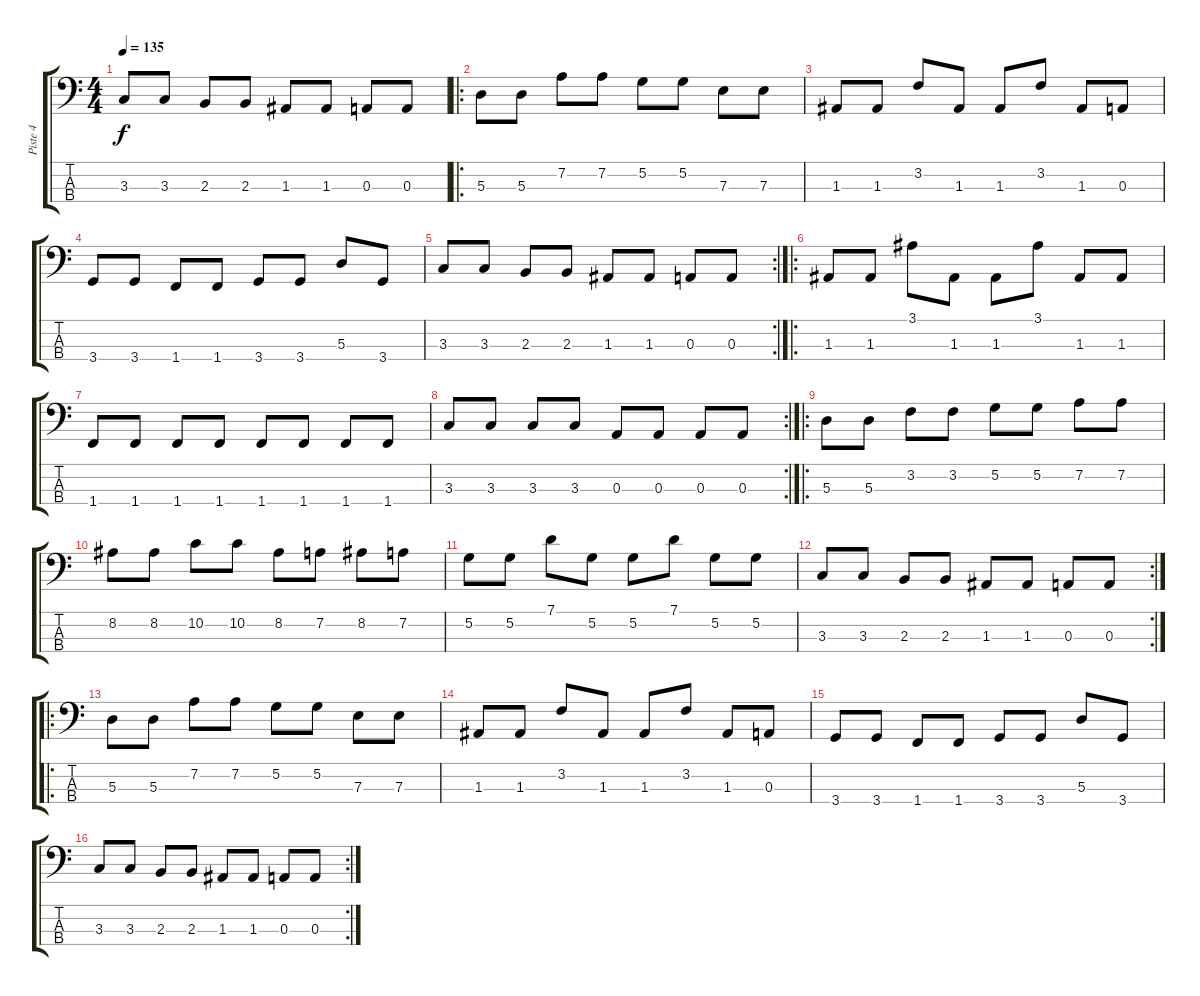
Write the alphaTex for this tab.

\track ("Piste 4" "Piste 4") {instrument electricbassfinger}
\staff {score tabs}
\tuning (G2 D2 A1 E1) {hide}
\ts (4 4)
\tempo 135
\clef f4
\ks c
3.3.8{dy f} 3.3.8 2.3.8 2.3.8 1.3.8 1.3.8 0.3.8 0.3.8 |
\ro
5.3.8 5.3.8 7.2.8 7.2.8 5.2.8 5.2.8 7.3.8 7.3.8 |
1.3.8 1.3.8 3.2.8 1.3.8 1.3.8 3.2.8 1.3.8 0.3.8 |
3.4.8 3.4.8 1.4.8 1.4.8 3.4.8 3.4.8 5.3.8 3.4.8 |
\rc 2
3.3.8 3.3.8 2.3.8 2.3.8 1.3.8 1.3.8 0.3.8 0.3.8 |
\ro
1.3.8 1.3.8 3.1.8 1.3.8 1.3.8 3.1.8 1.3.8 1.3.8 |
1.4.8 1.4.8 1.4.8 1.4.8 1.4.8 1.4.8 1.4.8 1.4.8 |
\rc 2
3.3.8 3.3.8 3.3.8 3.3.8 0.3.8 0.3.8 0.3.8 0.3.8 |
\ro
5.3.8 5.3.8 3.2.8 3.2.8 5.2.8 5.2.8 7.2.8 7.2.8 |
8.2.8 8.2.8 10.2.8 10.2.8 8.2.8 7.2.8 8.2.8 7.2.8 |
5.2.8 5.2.8 7.1.8 5.2.8 5.2.8 7.1.8 5.2.8 5.2.8 |
\rc 2
3.3.8 3.3.8 2.3.8 2.3.8 1.3.8 1.3.8 0.3.8 0.3.8 |
\ro
5.3.8 5.3.8 7.2.8 7.2.8 5.2.8 5.2.8 7.3.8 7.3.8 |
1.3.8 1.3.8 3.2.8 1.3.8 1.3.8 3.2.8 1.3.8 0.3.8 |
3.4.8 3.4.8 1.4.8 1.4.8 3.4.8 3.4.8 5.3.8 3.4.8 |
\rc 2
3.3.8 3.3.8 2.3.8 2.3.8 1.3.8 1.3.8 0.3.8 0.3.8
